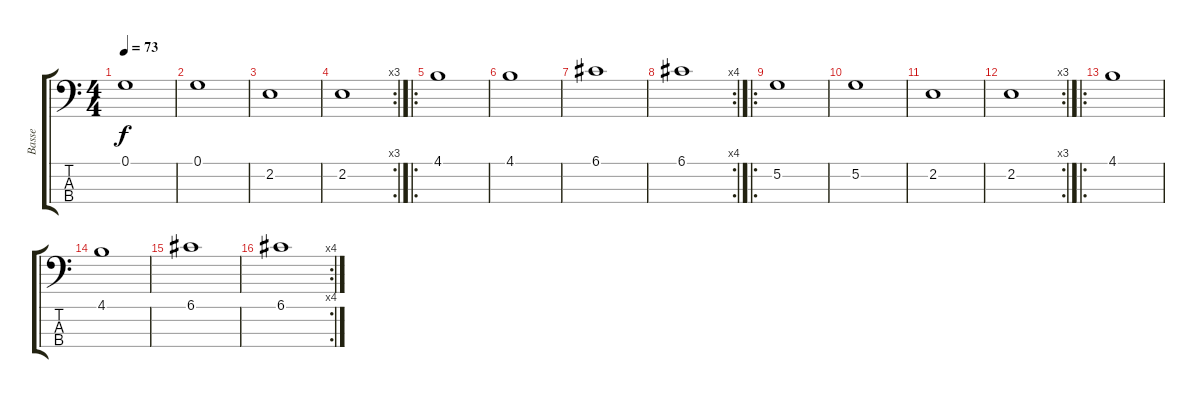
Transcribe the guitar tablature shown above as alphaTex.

\track ("Basse" "Basse") {instrument electricbassfinger}
\staff {score tabs}
\tuning (G2 D2 A1 E1) {hide}
\ts (4 4)
\tempo 73
\clef f4
\ks c
0.1.1{dy f instrument electricbassfinger} |
0.1.1 |
2.2.1 |
\rc 3
2.2.1 |
\ro
4.1.1 |
4.1.1 |
6.1.1 |
\rc 4
6.1.1 |
\ro
5.2.1 |
5.2.1 |
2.2.1 |
\rc 3
2.2.1 |
\ro
4.1.1 |
4.1.1 |
6.1.1 |
\rc 4
6.1.1
